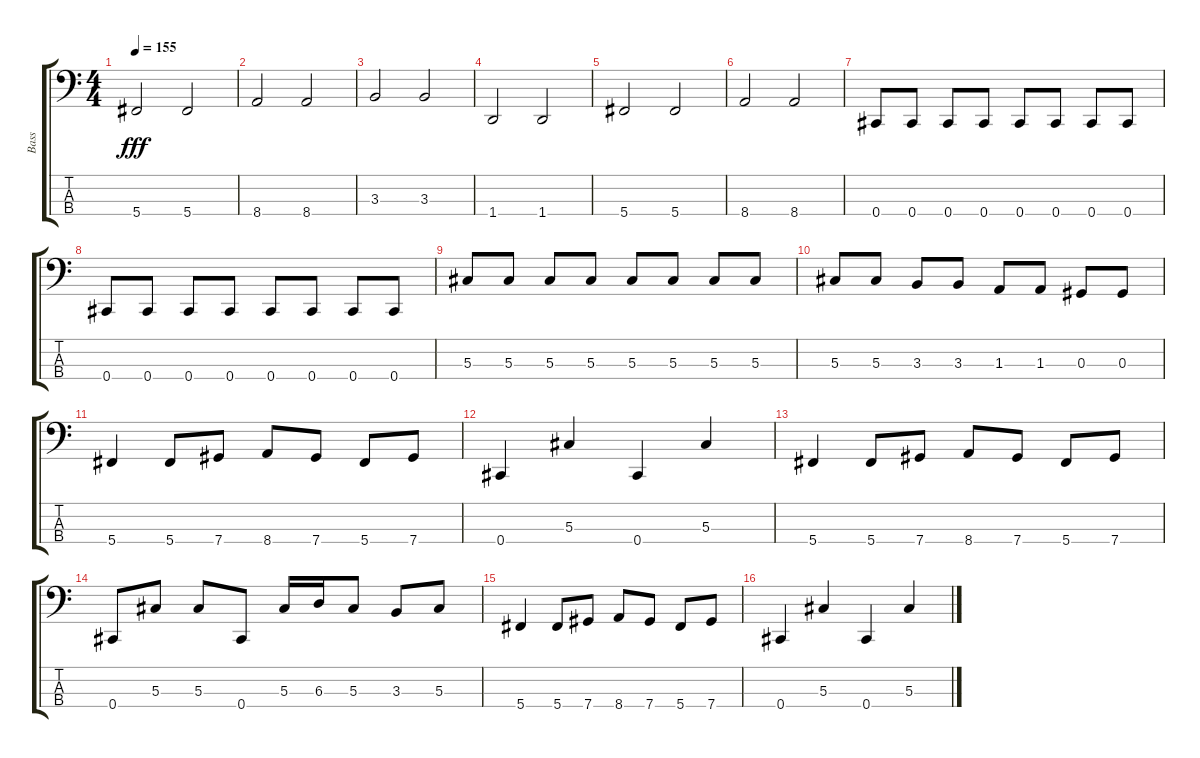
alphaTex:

\track ("Bass" "Bass") {instrument electricbassfinger}
\staff {score tabs}
\tuning (Gb2 Db2 Ab1 Db1) {hide}
\ts (4 4)
\tempo 155
\clef f4
\ks c
5.4.2{dy fff} 5.4.2 |
8.4.2 8.4.2 |
3.3.2 3.3.2 |
1.4.2 1.4.2 |
5.4.2 5.4.2 |
8.4.2 8.4.2 |
0.4.8 0.4.8 0.4.8 0.4.8 0.4.8 0.4.8 0.4.8 0.4.8 |
0.4.8 0.4.8 0.4.8 0.4.8 0.4.8 0.4.8 0.4.8 0.4.8 |
5.3.8 5.3.8 5.3.8 5.3.8 5.3.8 5.3.8 5.3.8 5.3.8 |
5.3.8 5.3.8 3.3.8 3.3.8 1.3.8 1.3.8 0.3.8 0.3.8 |
5.4.4 5.4.8 7.4.8 8.4.8 7.4.8 5.4.8 7.4.8 |
0.4.4 5.3.4 0.4.4 5.3.4 |
5.4.4 5.4.8 7.4.8 8.4.8 7.4.8 5.4.8 7.4.8 |
0.4.8 5.3.8 5.3.8 0.4.8 5.3.16 6.3.16 5.3.8 3.3.8 5.3.8 |
5.4.4 5.4.8 7.4.8 8.4.8 7.4.8 5.4.8 7.4.8 |
0.4.4 5.3.4 0.4.4 5.3.4
